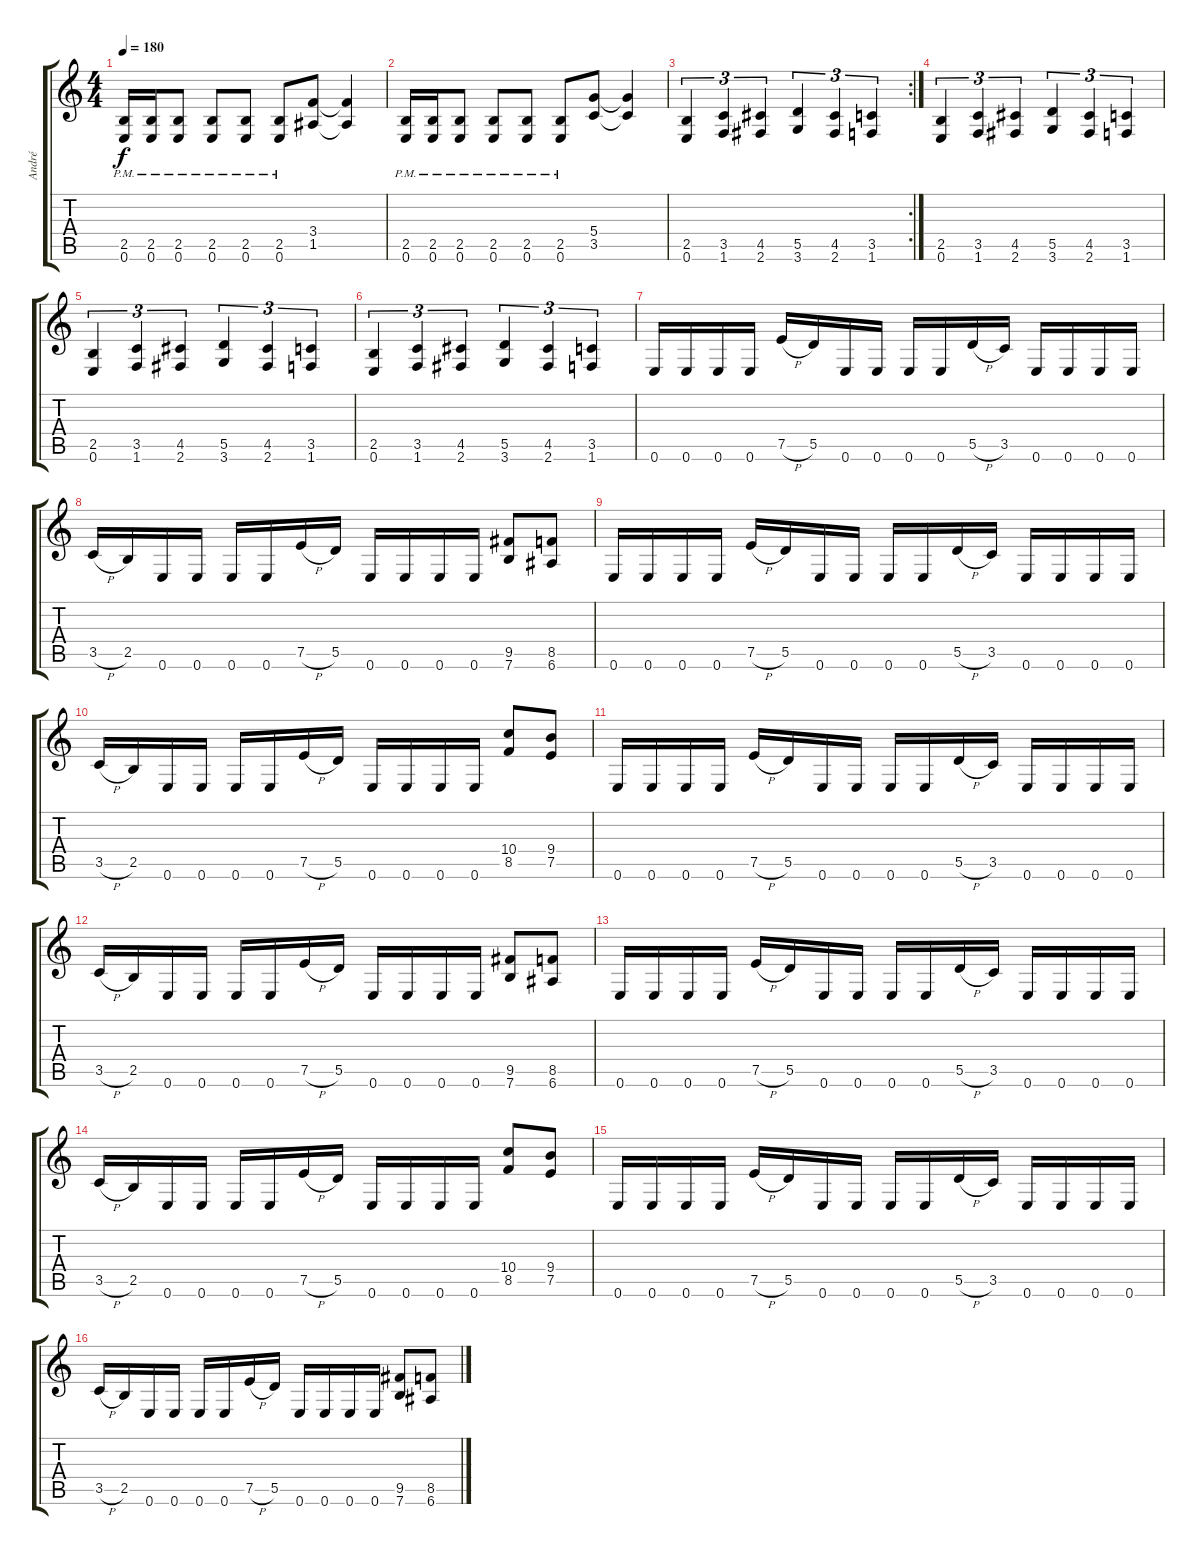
\track ("André" "André") {instrument distortionguitar}
\staff {score tabs}
\tuning (E4 B3 G3 D3 A2 E2) {hide}
\ts (4 4)
\tempo 180
\clef g2
\ks c
(2.5 0.6{pm}).16{dy f} (2.5 0.6{pm}).16 (2.5 0.6{pm}).8 (2.5 0.6{pm}).8 (2.5 0.6{pm}).8 (2.5 0.6{pm}).8 (3.4 1.5).8 (3.4{t} 1.5{t}).4 |
(2.5 0.6{pm}).16 (2.5 0.6{pm}).16 (2.5 0.6{pm}).8 (2.5 0.6{pm}).8 (2.5 0.6{pm}).8 (2.5 0.6{pm}).8 (5.4 3.5).8 (5.4{t} 3.5{t}).4 |
\rc 2
(2.5 0.6).4{tu (3 2)} (3.5 1.6).4{tu (3 2)} (4.5 2.6).4{tu (3 2)} (5.5 3.6).4{tu (3 2)} (4.5 2.6).4{tu (3 2)} (3.5 1.6).4{tu (3 2)} |
(2.5 0.6).4{tu (3 2)} (3.5 1.6).4{tu (3 2)} (4.5 2.6).4{tu (3 2)} (5.5 3.6).4{tu (3 2)} (4.5 2.6).4{tu (3 2)} (3.5 1.6).4{tu (3 2)} |
(2.5 0.6).4{tu (3 2)} (3.5 1.6).4{tu (3 2)} (4.5 2.6).4{tu (3 2)} (5.5 3.6).4{tu (3 2)} (4.5 2.6).4{tu (3 2)} (3.5 1.6).4{tu (3 2)} |
(2.5 0.6).4{tu (3 2)} (3.5 1.6).4{tu (3 2)} (4.5 2.6).4{tu (3 2)} (5.5 3.6).4{tu (3 2)} (4.5 2.6).4{tu (3 2)} (3.5 1.6).4{tu (3 2)} |
0.6.16 0.6.16 0.6.16 0.6.16 7.5{h}.16 5.5.16 0.6.16 0.6.16 0.6.16 0.6.16 5.5{h}.16 3.5.16 0.6.16 0.6.16 0.6.16 0.6.16 |
3.5{h}.16 2.5.16 0.6.16 0.6.16 0.6.16 0.6.16 7.5{h}.16 5.5.16 0.6.16 0.6.16 0.6.16 0.6.16 (9.5 7.6).8 (8.5 6.6).8 |
0.6.16 0.6.16 0.6.16 0.6.16 7.5{h}.16 5.5.16 0.6.16 0.6.16 0.6.16 0.6.16 5.5{h}.16 3.5.16 0.6.16 0.6.16 0.6.16 0.6.16 |
3.5{h}.16 2.5.16 0.6.16 0.6.16 0.6.16 0.6.16 7.5{h}.16 5.5.16 0.6.16 0.6.16 0.6.16 0.6.16 (10.4 8.5).8 (9.4 7.5).8 |
0.6.16 0.6.16 0.6.16 0.6.16 7.5{h}.16 5.5.16 0.6.16 0.6.16 0.6.16 0.6.16 5.5{h}.16 3.5.16 0.6.16 0.6.16 0.6.16 0.6.16 |
3.5{h}.16 2.5.16 0.6.16 0.6.16 0.6.16 0.6.16 7.5{h}.16 5.5.16 0.6.16 0.6.16 0.6.16 0.6.16 (9.5 7.6).8 (8.5 6.6).8 |
0.6.16 0.6.16 0.6.16 0.6.16 7.5{h}.16 5.5.16 0.6.16 0.6.16 0.6.16 0.6.16 5.5{h}.16 3.5.16 0.6.16 0.6.16 0.6.16 0.6.16 |
3.5{h}.16 2.5.16 0.6.16 0.6.16 0.6.16 0.6.16 7.5{h}.16 5.5.16 0.6.16 0.6.16 0.6.16 0.6.16 (10.4 8.5).8 (9.4 7.5).8 |
0.6.16 0.6.16 0.6.16 0.6.16 7.5{h}.16 5.5.16 0.6.16 0.6.16 0.6.16 0.6.16 5.5{h}.16 3.5.16 0.6.16 0.6.16 0.6.16 0.6.16 |
3.5{h}.16 2.5.16 0.6.16 0.6.16 0.6.16 0.6.16 7.5{h}.16 5.5.16 0.6.16 0.6.16 0.6.16 0.6.16 (9.5 7.6).8 (8.5 6.6).8
